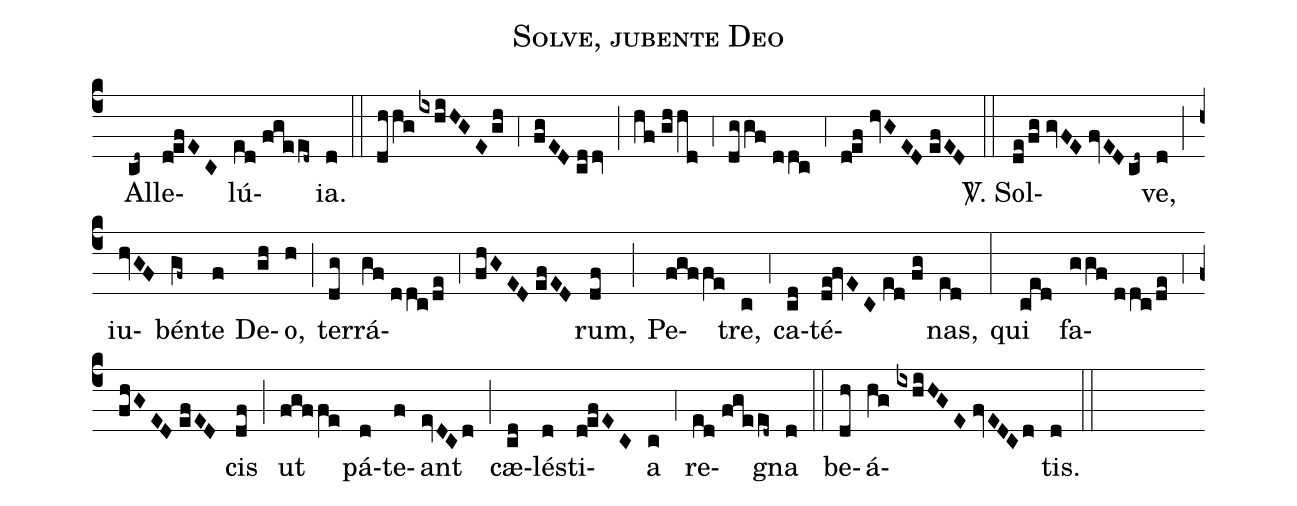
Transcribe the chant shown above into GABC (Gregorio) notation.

name:Solve, jubente Deo;
mode:I;
office-part:Alleluia;
%%
(c4) () Al(cd~)le(d!efEC)lú(ed//fgeed~)ia.(d) (::) (dhhg/ixhiHGE/gh) (,4) (fgED//cddv) (;) (hf//ghhd) (,4) (dggf//ddc) (,4) (d!ef//hvGED//efED) (::) <sp>V/</sp>. Sol(de/fg//gvFE//fvED/cd~)ve,(d) (;) iu(hvGF)bén(gf~)te(f) De(gh)o,(h) (;) ter(dg)rá(gf//ddc/de)(,4)(fhGED//efED)rum,(df) (;) Pe(fgffe)tre,(c) (,4) ca(cd)té(de!fvEC//ed//fg)nas,(ed) (:) qui(ced) fa(ggf//ddc/de)(,4)(fhGED//efED)cis(df) (;) ut(fgffe) pá(d)te(f)ant(evDCd) (;) cæ(cd)lé(d)sti(d!efEC)a(c) (,4) re(ed//fgeed~)gna(d) (::) be(dh)á(hg//ixhiHGE//fvEDCd)tis.(d) (::)
